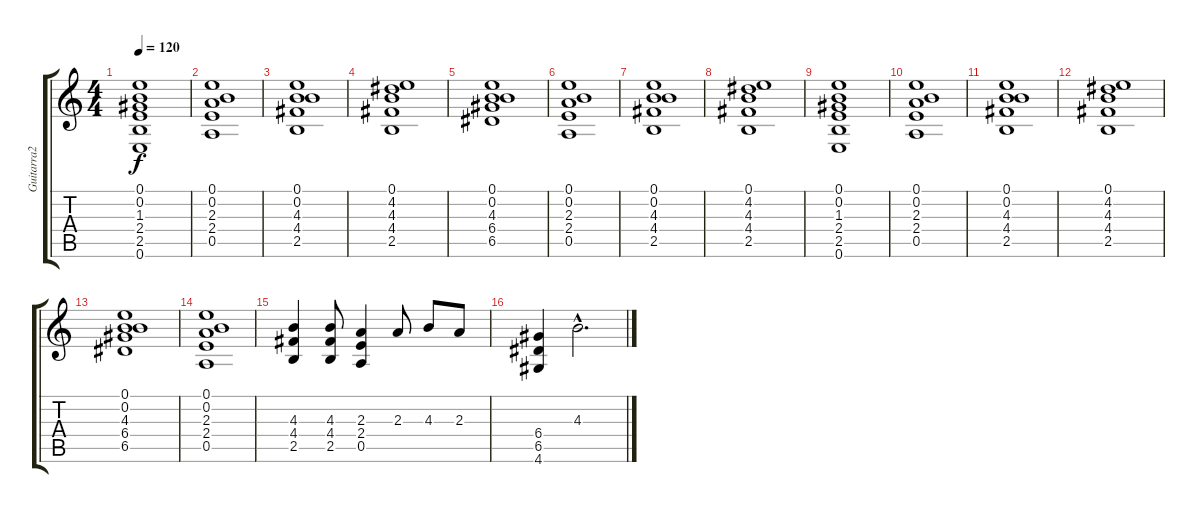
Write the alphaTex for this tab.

\track ("Guitarra2" "Guitarra2") {instrument acousticguitarnylon}
\staff {score tabs}
\tuning (E4 B3 G3 D3 A2 E2) {hide}
\ts (4 4)
\tempo 120
\clef g2
\ks c
(0.1 0.2 1.3 2.4 2.5 0.6).1{dy f instrument distortionguitar} |
(0.1 0.2 2.3 2.4 0.5).1 |
(0.1 0.2 4.3 4.4 2.5).1 |
(0.1 4.2 4.3 4.4 2.5).1 |
(0.1 0.2 4.3 6.4 6.5).1 |
(0.1 0.2 2.3 2.4 0.5).1 |
(0.1 0.2 4.3 4.4 2.5).1 |
(0.1 4.2 4.3 4.4 2.5).1 |
(0.1 0.2 1.3 2.4 2.5 0.6).1{instrument distortionguitar} |
(0.1 0.2 2.3 2.4 0.5).1 |
(0.1 0.2 4.3 4.4 2.5).1 |
(0.1 4.2 4.3 4.4 2.5).1 |
(0.1 0.2 4.3 6.4 6.5).1 |
(0.1 0.2 2.3 2.4 0.5).1 |
(4.3 4.4 2.5).4 (4.3 4.4 2.5).8 (2.3 2.4 0.5).4 2.3.8 4.3.8 2.3.8 |
(6.4 6.5 4.6).4 4.3{hac}.2{d}
